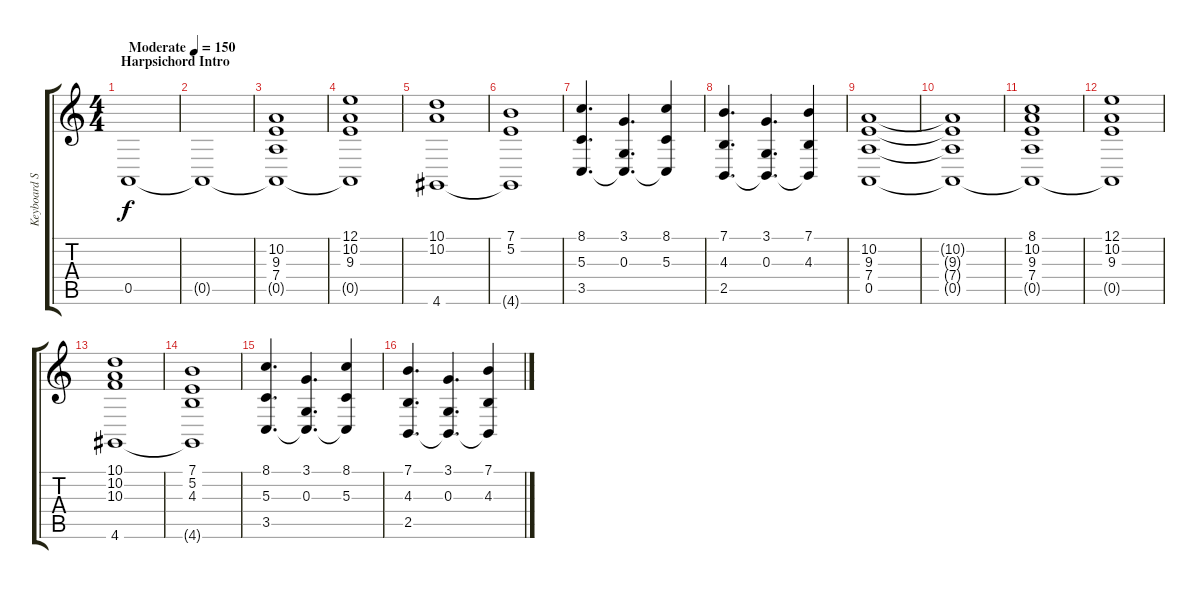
\track ("Keyboard Strings" "Keyboard S") {instrument stringensemble2}
\staff {score tabs}
\tuning (E4 B3 G3 D3 A2 E2) {hide}
\ts (4 4)
\section ("" "Harpsichord Intro")
\tempo (150 "Moderate")
\clef g2
\ks c
0.5.1{dy f instrument stringensemble2} |
0.5{t}.1 |
(10.2 9.3 7.4 0.5{t}).1 |
(12.1 10.2 9.3 0.5{t}).1 |
(10.1 10.2 4.6).1 |
(7.1 5.2 4.6{t}).1 |
(8.1 5.3 3.5).4{d} (3.1 0.3 3.5{t}).4{d} (8.1 5.3 3.5{t}).4 |
(7.1 4.3 2.5).4{d} (3.1 0.3 2.5{t}).4{d} (7.1 4.3 2.5{t}).4 |
(10.2 9.3 7.4 0.5).1 |
(10.2{t} 9.3{t} 7.4{t} 0.5{t}).1 |
(8.1 10.2 9.3 7.4 0.5{t}).1 |
(12.1 10.2 9.3 0.5{t}).1 |
(10.1 10.2 10.3 4.6).1 |
(7.1 5.2 4.3 4.6{t}).1 |
(8.1 5.3 3.5).4{d} (3.1 0.3 3.5{t}).4{d} (8.1 5.3 3.5{t}).4 |
(7.1 4.3 2.5).4{d} (3.1 0.3 2.5{t}).4{d} (7.1 4.3 2.5{t}).4
